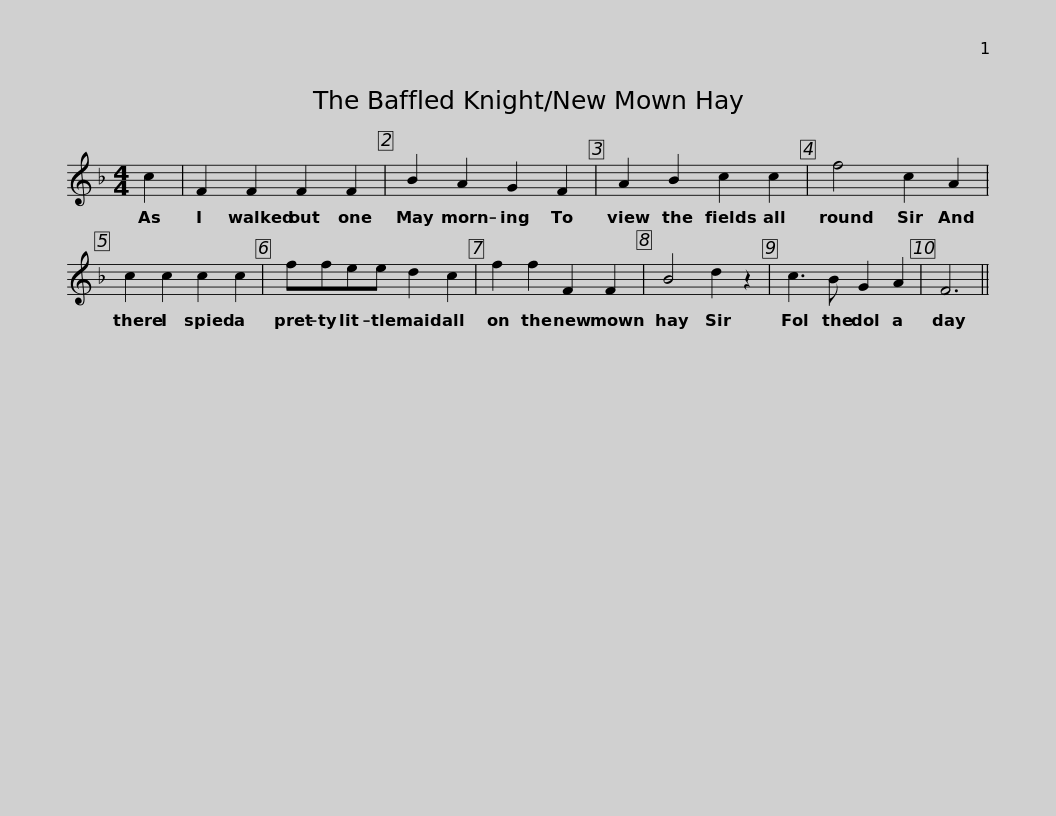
X:1
L:1/8
M:4/4
I:linebreak $
K:F
V:1 treble
V:1
 c2 | F2 F2 F2 F2 | B2 A2 G2 F2 | A2 B2 c2 c2 | f4 c2 A2 | %5
 c2 c2 c2 c2 |$ ffee d2 c2 | f2 f2 F2 F2 | B4 d2 z2 | c3 B G2 A2 | %10
 F6 || %11
